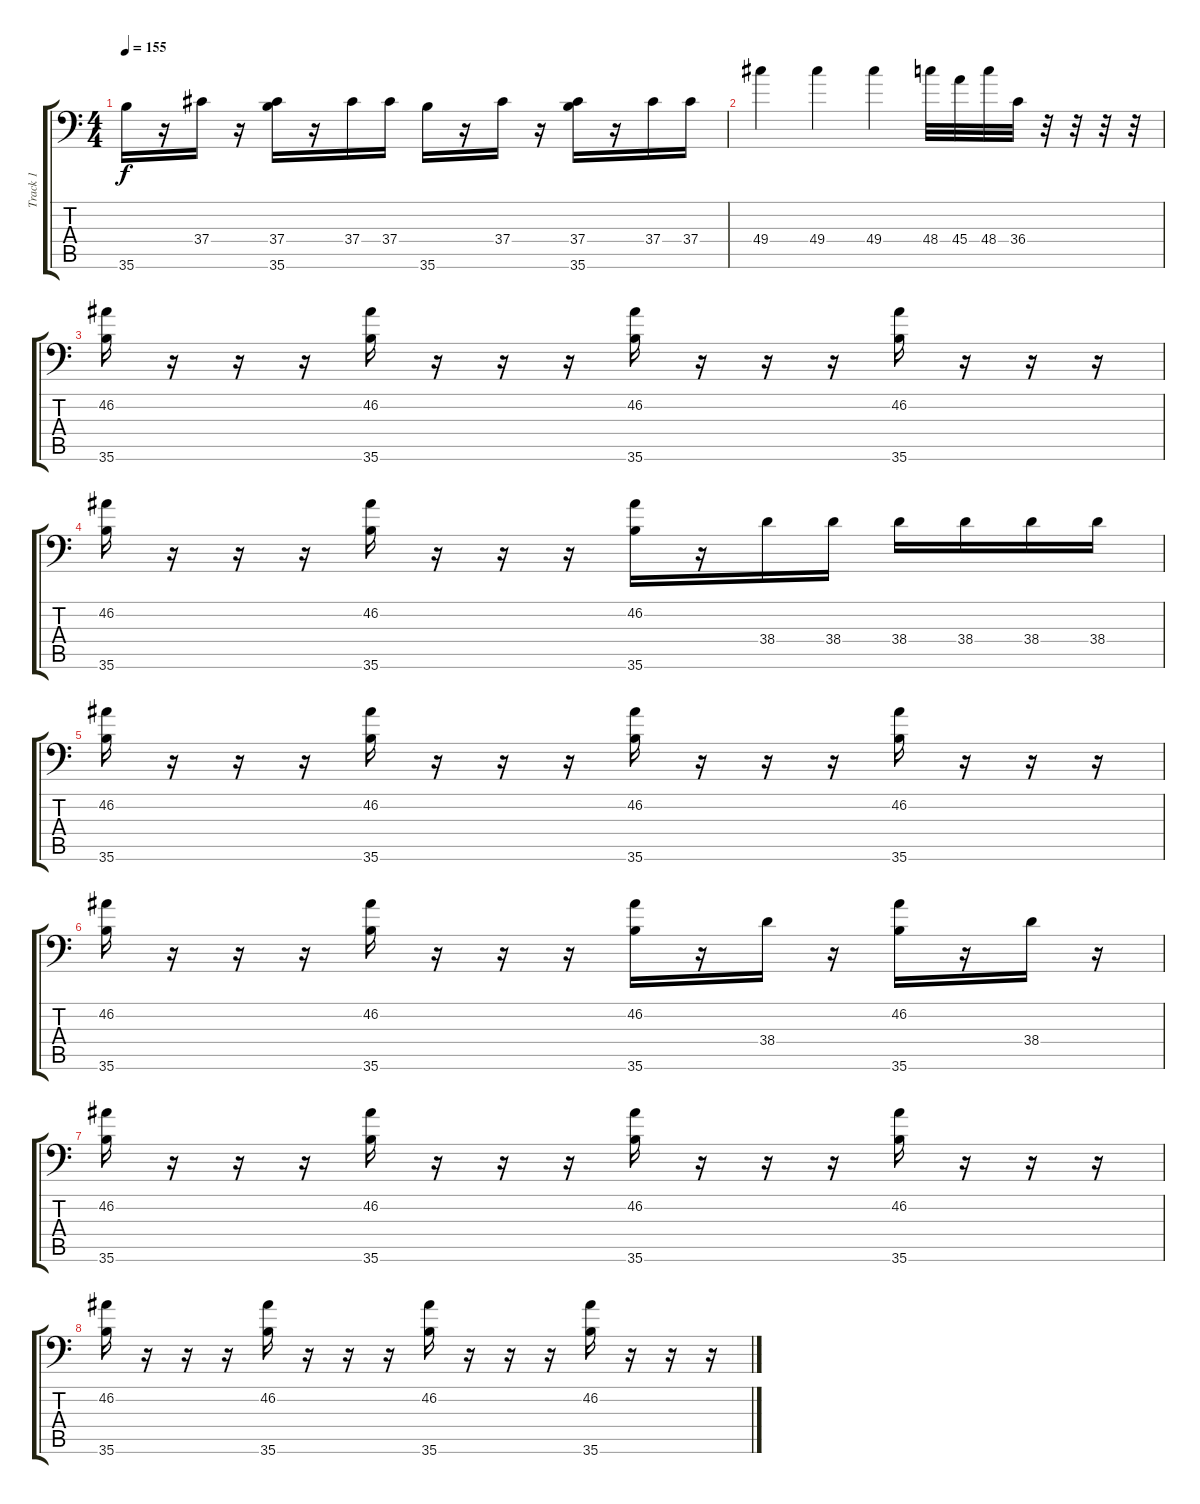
\track ("Track 1" "Track 1") {instrument acousticgrandpiano}
\staff {score tabs}
\tuning (C-1 C-1 C-1 C-1 C-1 C-1) {hide}
\ts (4 4)
\tempo 155
\clef f4
\ks c
35.6.16{dy f} r.16 37.4.16 r.16 (37.4 35.6).16 r.16 37.4.16 37.4.16 35.6.16 r.16 37.4.16 r.16 (37.4 35.6).16 r.16 37.4.16 37.4.16 |
49.4.4 49.4.4 49.4.4 48.4.32 45.4.32 48.4.32 36.4.32 r.32 r.32 r.32 r.32 |
(46.2 35.6).16 r.16 r.16 r.16 (46.2 35.6).16 r.16 r.16 r.16 (46.2 35.6).16 r.16 r.16 r.16 (46.2 35.6).16 r.16 r.16 r.16 |
(46.2 35.6).16 r.16 r.16 r.16 (46.2 35.6).16 r.16 r.16 r.16 (46.2 35.6).16 r.16 38.4.16 38.4.16 38.4.16 38.4.16 38.4.16 38.4.16 |
(46.2 35.6).16 r.16 r.16 r.16 (46.2 35.6).16 r.16 r.16 r.16 (46.2 35.6).16 r.16 r.16 r.16 (46.2 35.6).16 r.16 r.16 r.16 |
(46.2 35.6).16 r.16 r.16 r.16 (46.2 35.6).16 r.16 r.16 r.16 (46.2 35.6).16 r.16 38.4.16 r.16 (46.2 35.6).16 r.16 38.4.16 r.16 |
(46.2 35.6).16 r.16 r.16 r.16 (46.2 35.6).16 r.16 r.16 r.16 (46.2 35.6).16 r.16 r.16 r.16 (46.2 35.6).16 r.16 r.16 r.16 |
(46.2 35.6).16 r.16 r.16 r.16 (46.2 35.6).16 r.16 r.16 r.16 (46.2 35.6).16 r.16 r.16 r.16 (46.2 35.6).16 r.16 r.16 r.16
